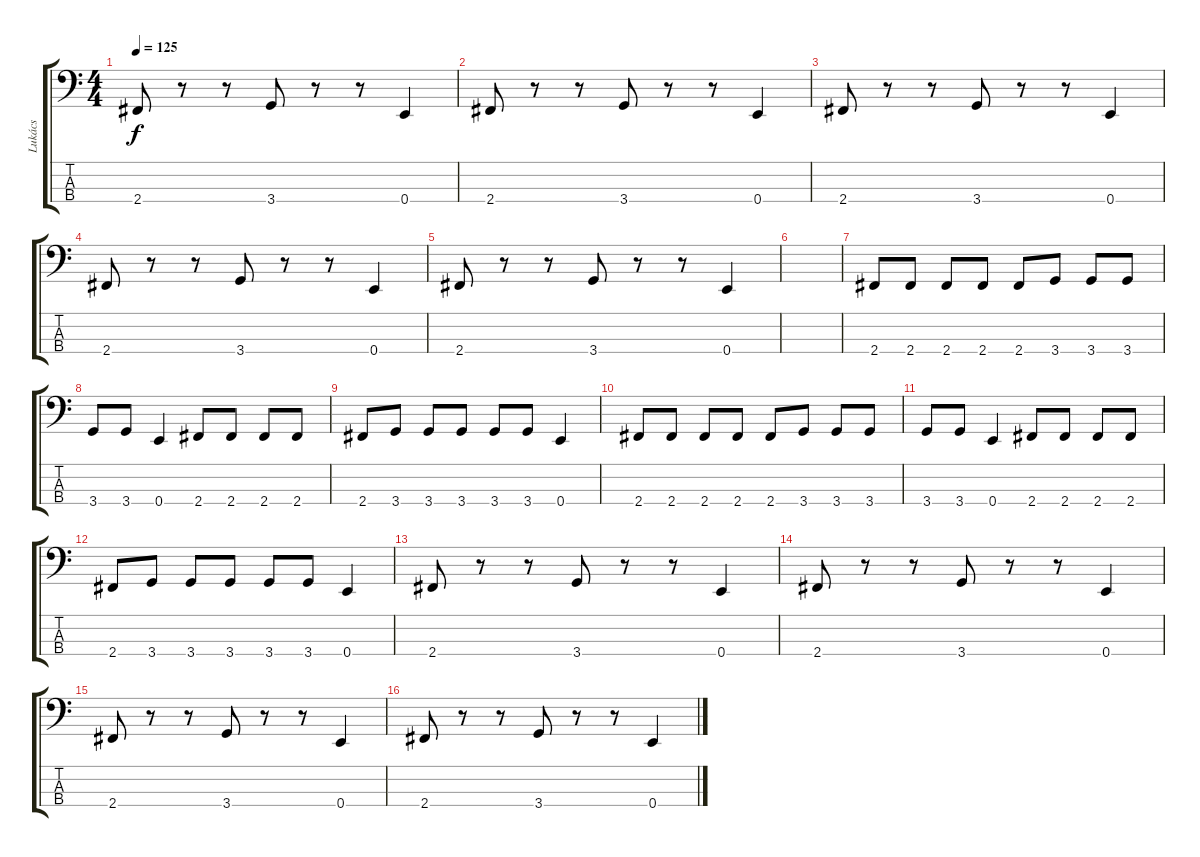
\track ("Lukács" "Lukács") {instrument electricbasspick}
\staff {score tabs}
\tuning (B1 A1 G1 E1) {hide}
\ts (4 4)
\tempo 125
\clef f4
\ks c
2.4.8{dy f} r.8 r.8 3.4.8 r.8 r.8 0.4.4 |
2.4.8 r.8 r.8 3.4.8 r.8 r.8 0.4.4 |
2.4.8 r.8 r.8 3.4.8 r.8 r.8 0.4.4 |
2.4.8 r.8 r.8 3.4.8 r.8 r.8 0.4.4 |
2.4.8 r.8 r.8 3.4.8 r.8 r.8 0.4.4 |
|
2.4.8 2.4.8 2.4.8 2.4.8 2.4.8 3.4.8 3.4.8 3.4.8 |
3.4.8 3.4.8 0.4.4 2.4.8 2.4.8 2.4.8 2.4.8 |
2.4.8 3.4.8 3.4.8 3.4.8 3.4.8 3.4.8 0.4.4 |
2.4.8 2.4.8 2.4.8 2.4.8 2.4.8 3.4.8 3.4.8 3.4.8 |
3.4.8 3.4.8 0.4.4 2.4.8 2.4.8 2.4.8 2.4.8 |
2.4.8 3.4.8 3.4.8 3.4.8 3.4.8 3.4.8 0.4.4 |
2.4.8 r.8 r.8 3.4.8 r.8 r.8 0.4.4 |
2.4.8 r.8 r.8 3.4.8 r.8 r.8 0.4.4 |
2.4.8 r.8 r.8 3.4.8 r.8 r.8 0.4.4 |
2.4.8 r.8 r.8 3.4.8 r.8 r.8 0.4.4
